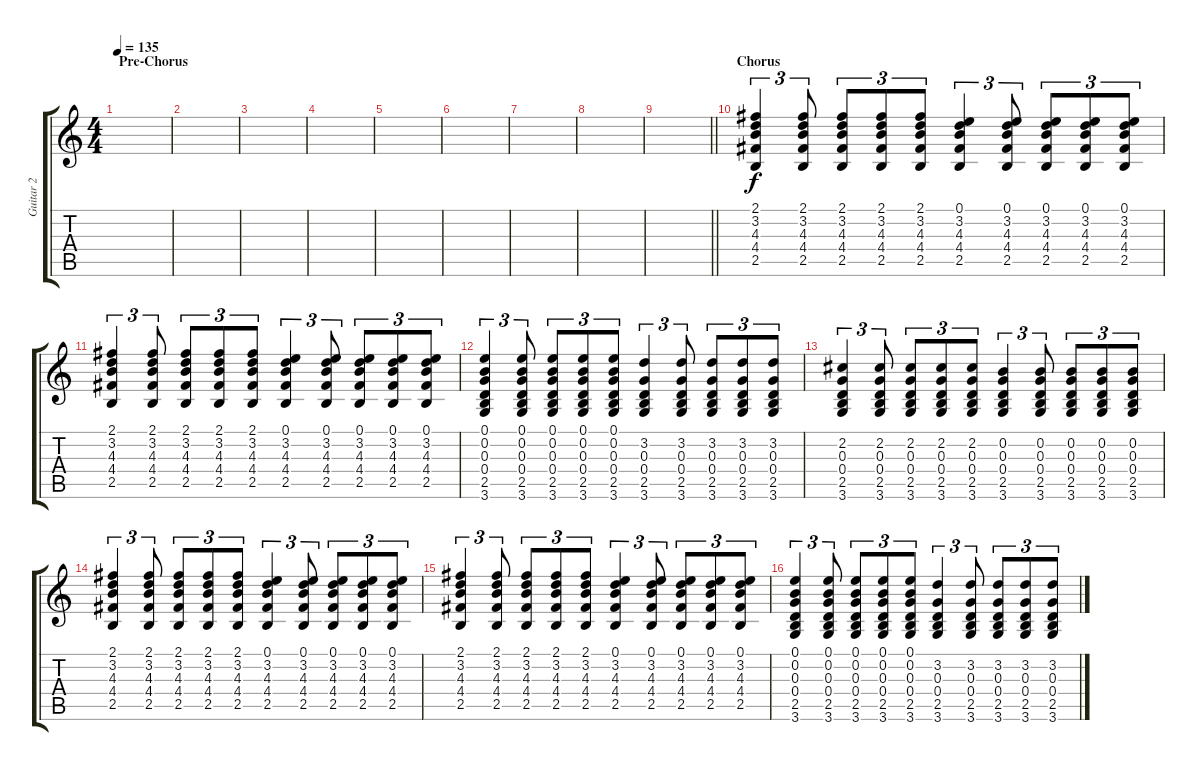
\track ("Guitar 2" "Guitar 2") {instrument acousticguitarsteel}
\staff {score tabs}
\tuning (E4 B3 G3 D3 A2 E2) {hide}
\ts (4 4)
\section ("" "Pre-Chorus")
\tempo 135
\clef g2
\ks c
|
|
|
|
|
|
|
|
\barLineRight lightlight
|
\section ("" "Chorus")
(2.1 3.2 4.3 4.4 2.5).4{tu (3 2)} (2.1 3.2 4.3 4.4 2.5).8{tu (3 2)} (2.1 3.2 4.3 4.4 2.5).8{tu (3 2)} (2.1 3.2 4.3 4.4 2.5).8{tu (3 2)} (2.1 3.2 4.3 4.4 2.5).8{tu (3 2)} (0.1 3.2 4.3 4.4 2.5).4{tu (3 2)} (0.1 3.2 4.3 4.4 2.5).8{tu (3 2)} (0.1 3.2 4.3 4.4 2.5).8{tu (3 2)} (0.1 3.2 4.3 4.4 2.5).8{tu (3 2)} (0.1 3.2 4.3 4.4 2.5).8{tu (3 2)} |
(2.1 3.2 4.3 4.4 2.5).4{tu (3 2)} (2.1 3.2 4.3 4.4 2.5).8{tu (3 2)} (2.1 3.2 4.3 4.4 2.5).8{tu (3 2)} (2.1 3.2 4.3 4.4 2.5).8{tu (3 2)} (2.1 3.2 4.3 4.4 2.5).8{tu (3 2)} (0.1 3.2 4.3 4.4 2.5).4{tu (3 2)} (0.1 3.2 4.3 4.4 2.5).8{tu (3 2)} (0.1 3.2 4.3 4.4 2.5).8{tu (3 2)} (0.1 3.2 4.3 4.4 2.5).8{tu (3 2)} (0.1 3.2 4.3 4.4 2.5).8{tu (3 2)} |
(0.1 0.2 0.3 0.4 2.5 3.6).4{tu (3 2)} (0.1 0.2 0.3 0.4 2.5 3.6).8{tu (3 2)} (0.1 0.2 0.3 0.4 2.5 3.6).8{tu (3 2)} (0.1 0.2 0.3 0.4 2.5 3.6).8{tu (3 2)} (0.1 0.2 0.3 0.4 2.5 3.6).8{tu (3 2)} (3.2 0.3 0.4 2.5 3.6).4{tu (3 2)} (3.2 0.3 0.4 2.5 3.6).8{tu (3 2)} (3.2 0.3 0.4 2.5 3.6).8{tu (3 2)} (3.2 0.3 0.4 2.5 3.6).8{tu (3 2)} (3.2 0.3 0.4 2.5 3.6).8{tu (3 2)} |
(2.2 0.3 0.4 2.5 3.6).4{tu (3 2)} (2.2 0.3 0.4 2.5 3.6).8{tu (3 2)} (2.2 0.3 0.4 2.5 3.6).8{tu (3 2)} (2.2 0.3 0.4 2.5 3.6).8{tu (3 2)} (2.2 0.3 0.4 2.5 3.6).8{tu (3 2)} (0.2 0.3 0.4 2.5 3.6).4{tu (3 2)} (0.2 0.3 0.4 2.5 3.6).8{tu (3 2)} (0.2 0.3 0.4 2.5 3.6).8{tu (3 2)} (0.2 0.3 0.4 2.5 3.6).8{tu (3 2)} (0.2 0.3 0.4 2.5 3.6).8{tu (3 2)} |
(2.1 3.2 4.3 4.4 2.5).4{tu (3 2)} (2.1 3.2 4.3 4.4 2.5).8{tu (3 2)} (2.1 3.2 4.3 4.4 2.5).8{tu (3 2)} (2.1 3.2 4.3 4.4 2.5).8{tu (3 2)} (2.1 3.2 4.3 4.4 2.5).8{tu (3 2)} (0.1 3.2 4.3 4.4 2.5).4{tu (3 2)} (0.1 3.2 4.3 4.4 2.5).8{tu (3 2)} (0.1 3.2 4.3 4.4 2.5).8{tu (3 2)} (0.1 3.2 4.3 4.4 2.5).8{tu (3 2)} (0.1 3.2 4.3 4.4 2.5).8{tu (3 2)} |
(2.1 3.2 4.3 4.4 2.5).4{tu (3 2)} (2.1 3.2 4.3 4.4 2.5).8{tu (3 2)} (2.1 3.2 4.3 4.4 2.5).8{tu (3 2)} (2.1 3.2 4.3 4.4 2.5).8{tu (3 2)} (2.1 3.2 4.3 4.4 2.5).8{tu (3 2)} (0.1 3.2 4.3 4.4 2.5).4{tu (3 2)} (0.1 3.2 4.3 4.4 2.5).8{tu (3 2)} (0.1 3.2 4.3 4.4 2.5).8{tu (3 2)} (0.1 3.2 4.3 4.4 2.5).8{tu (3 2)} (0.1 3.2 4.3 4.4 2.5).8{tu (3 2)} |
(0.1 0.2 0.3 0.4 2.5 3.6).4{tu (3 2)} (0.1 0.2 0.3 0.4 2.5 3.6).8{tu (3 2)} (0.1 0.2 0.3 0.4 2.5 3.6).8{tu (3 2)} (0.1 0.2 0.3 0.4 2.5 3.6).8{tu (3 2)} (0.1 0.2 0.3 0.4 2.5 3.6).8{tu (3 2)} (3.2 0.3 0.4 2.5 3.6).4{tu (3 2)} (3.2 0.3 0.4 2.5 3.6).8{tu (3 2)} (3.2 0.3 0.4 2.5 3.6).8{tu (3 2)} (3.2 0.3 0.4 2.5 3.6).8{tu (3 2)} (3.2 0.3 0.4 2.5 3.6).8{tu (3 2)}
